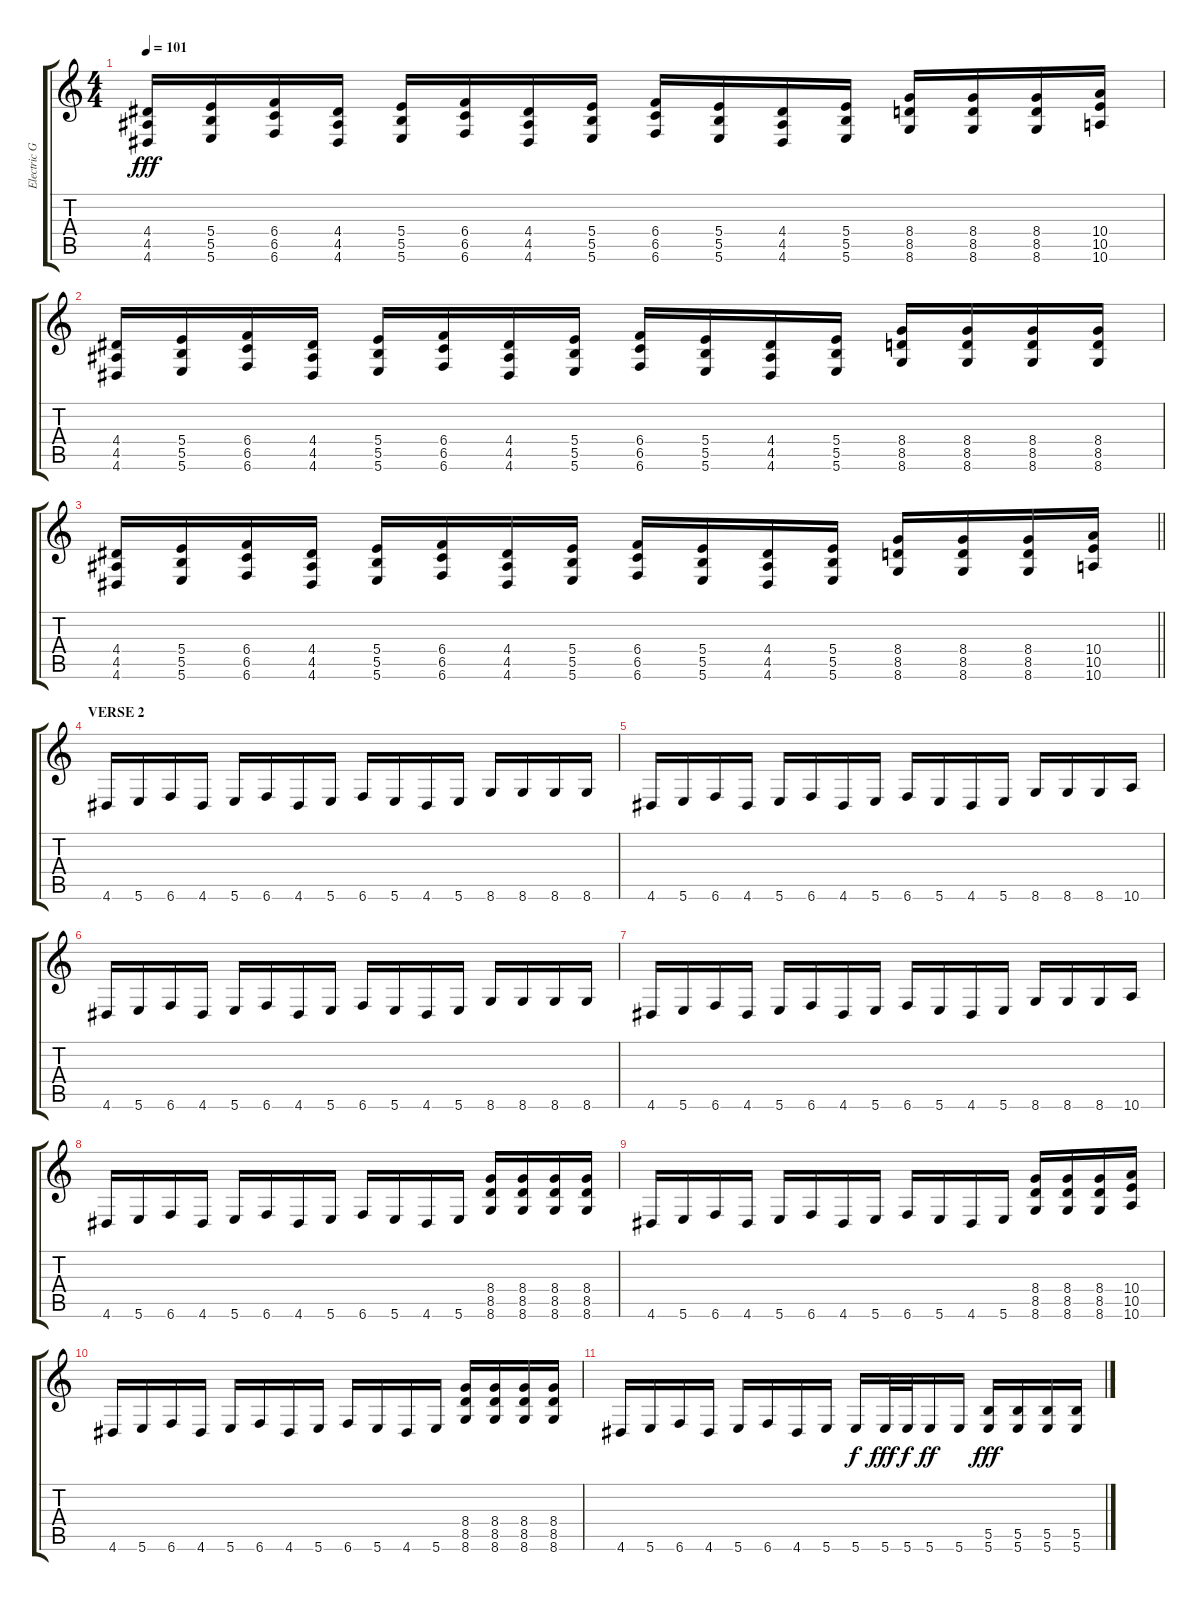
\track ("Electric Guitar 1" "Electric G") {instrument distortionguitar}
\staff {score tabs}
\tuning (Db4 Ab3 E3 B2 Gb2 B1) {hide}
\ts (4 4)
\tempo 101
\clef g2
\ks c
(4.4 4.5 4.6).16{dy fff} (5.4 5.5 5.6).16 (6.4 6.5 6.6).16 (4.4 4.5 4.6).16 (5.4 5.5 5.6).16 (6.4 6.5 6.6).16 (4.4 4.5 4.6).16 (5.4 5.5 5.6).16 (6.4 6.5 6.6).16 (5.4 5.5 5.6).16 (4.4 4.5 4.6).16 (5.4 5.5 5.6).16 (8.4 8.5 8.6).16 (8.4 8.5 8.6).16 (8.4 8.5 8.6).16 (10.4 10.5 10.6).16 |
(4.4 4.5 4.6).16 (5.4 5.5 5.6).16 (6.4 6.5 6.6).16 (4.4 4.5 4.6).16 (5.4 5.5 5.6).16 (6.4 6.5 6.6).16 (4.4 4.5 4.6).16 (5.4 5.5 5.6).16 (6.4 6.5 6.6).16 (5.4 5.5 5.6).16 (4.4 4.5 4.6).16 (5.4 5.5 5.6).16 (8.4 8.5 8.6).16 (8.4 8.5 8.6).16 (8.4 8.5 8.6).16 (8.4 8.5 8.6).16 |
\barLineRight lightlight
(4.4 4.5 4.6).16 (5.4 5.5 5.6).16 (6.4 6.5 6.6).16 (4.4 4.5 4.6).16 (5.4 5.5 5.6).16 (6.4 6.5 6.6).16 (4.4 4.5 4.6).16 (5.4 5.5 5.6).16 (6.4 6.5 6.6).16 (5.4 5.5 5.6).16 (4.4 4.5 4.6).16 (5.4 5.5 5.6).16 (8.4 8.5 8.6).16 (8.4 8.5 8.6).16 (8.4 8.5 8.6).16 (10.4 10.5 10.6).16 |
\section ("" "VERSE 2")
4.6.16 5.6.16 6.6.16 4.6.16 5.6.16 6.6.16 4.6.16 5.6.16 6.6.16 5.6.16 4.6.16 5.6.16 8.6.16 8.6.16 8.6.16 8.6.16 |
4.6.16 5.6.16 6.6.16 4.6.16 5.6.16 6.6.16 4.6.16 5.6.16 6.6.16 5.6.16 4.6.16 5.6.16 8.6.16 8.6.16 8.6.16 10.6.16 |
4.6.16 5.6.16 6.6.16 4.6.16 5.6.16 6.6.16 4.6.16 5.6.16 6.6.16 5.6.16 4.6.16 5.6.16 8.6.16 8.6.16 8.6.16 8.6.16 |
4.6.16 5.6.16 6.6.16 4.6.16 5.6.16 6.6.16 4.6.16 5.6.16 6.6.16 5.6.16 4.6.16 5.6.16 8.6.16 8.6.16 8.6.16 10.6.16 |
4.6.16 5.6.16 6.6.16 4.6.16 5.6.16 6.6.16 4.6.16 5.6.16 6.6.16 5.6.16 4.6.16 5.6.16 (8.4 8.5 8.6).16 (8.4 8.5 8.6).16 (8.4 8.5 8.6).16 (8.4 8.5 8.6).16 |
4.6.16 5.6.16 6.6.16 4.6.16 5.6.16 6.6.16 4.6.16 5.6.16 6.6.16 5.6.16 4.6.16 5.6.16 (8.4 8.5 8.6).16 (8.4 8.5 8.6).16 (8.4 8.5 8.6).16 (10.4 10.5 10.6).16 |
4.6.16 5.6.16 6.6.16 4.6.16 5.6.16 6.6.16 4.6.16 5.6.16 6.6.16 5.6.16 4.6.16 5.6.16 (8.4 8.5 8.6).16 (8.4 8.5 8.6).16 (8.4 8.5 8.6).16 (8.4 8.5 8.6).16 |
4.6.16 5.6.16 6.6.16 4.6.16 5.6.16 6.6.16 4.6.16 5.6.16 5.6.16{dy f} 5.6.32{dy fff} 5.6.32{dy f} 5.6.16{dy ff} 5.6.16 (5.5 5.6).16{dy fff} (5.5 5.6).16 (5.5 5.6).16 (5.5 5.6).16
